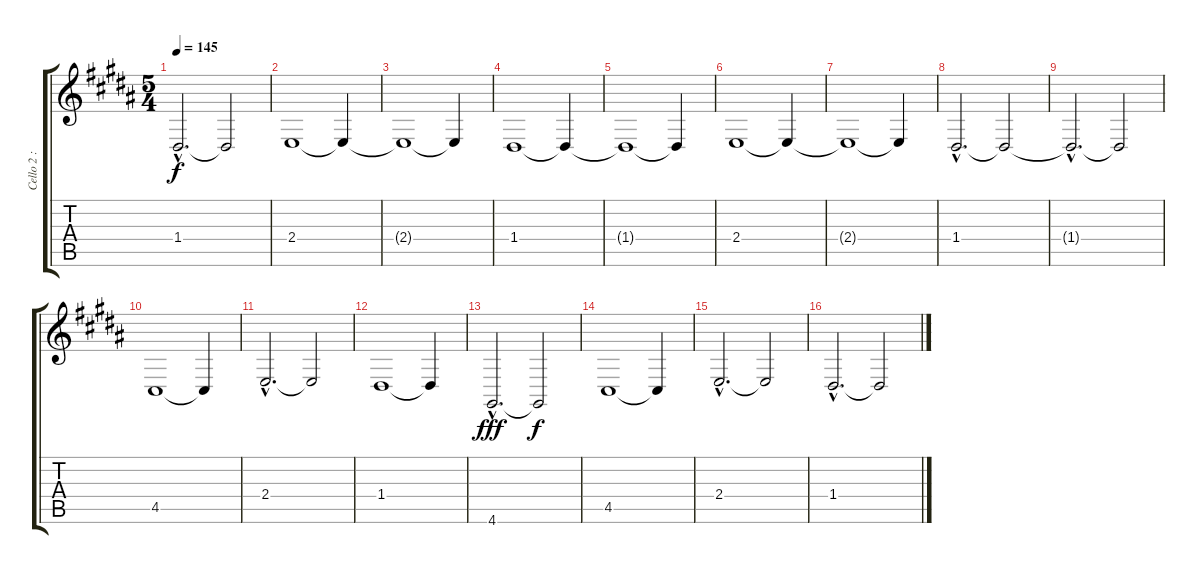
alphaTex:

\track ("Cello 2 : Rhythm" "Cello 2 : ") {instrument cello}
\staff {score tabs}
\tuning (E4 B3 G3 D3 A2 E2) {hide}
\ts (5 4)
\tempo 145
\clef g2
\ks b
1.4{hac t}.2{d dy f} 1.4{t}.2 |
2.4.1 2.4{t}.4 |
2.4{t}.1 2.4{t}.4 |
1.4.1 1.4{t}.4 |
1.4{t}.1 1.4{t}.4 |
2.4.1 2.4{t}.4 |
2.4{t}.1 2.4{t}.4 |
1.4{hac}.2{d} 1.4{t}.2 |
1.4{hac t}.2{d} 1.4{t}.2 |
4.5.1 4.5{t}.4 |
2.4{hac}.2{d} 2.4{t}.2 |
1.4.1 1.4{t}.4 |
4.6{hac}.2{d dy fff} 4.6{t}.2{dy f} |
4.5.1 4.5{t}.4 |
2.4{hac}.2{d} 2.4{t}.2 |
1.4{hac}.2{d} 1.4{t}.2
